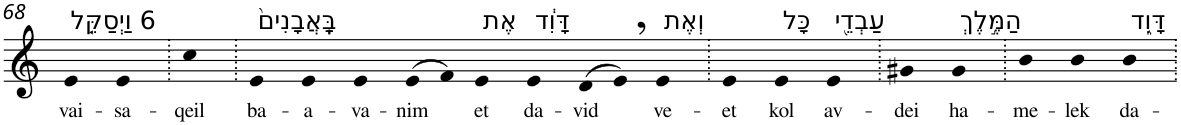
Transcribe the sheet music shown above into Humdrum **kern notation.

**kern	**text
*part1	*part1
*staff1	*staff1
*I"Piano	*
*I'Pno	*
!!LO:PB:g=z
*clefG2	*
*k[]	*
=68	=68
!LO:TX:a:t=6 וַיְסַקֵּ֤ל	!
!	!LO:LY:b
4e	vai-
!	!LO:LY:b
4e	-sa-
=69.	=69.
!	!LO:LY:b
4cc	-qeil
=70.	=70.
!LO:TX:a:t=בָּֽאֲבָנִים֙	!
!	!LO:LY:b
4e	ba-
!	!LO:LY:b
4e	-a-
!	!LO:LY:b
4e	-va-
!	!LO:LY:b
(>8e	-nim
8f)	.
!LO:TX:a:t=אֶת	!
!	!LO:LY:b
4e	et
!LO:TX:a:t=דָּוִ֔ד	!
!	!LO:LY:b
4e	da-
!	!LO:LY:b
(>8d	-vid
8e,)	.
!LO:TX:a:t=וְאֶת	!
!	!LO:LY:b
4e	ve-
=71.	=71.
!	!LO:LY:b
4e	-et
!LO:TX:a:t=כָּל	!
!	!LO:LY:b
4e	kol
!LO:TX:a:t=עַבְדֵ֖י	!
!	!LO:LY:b
4e	av-
=72.	=72.
!	!LO:LY:b
4g#X	-dei
!LO:TX:a:t=הַמֶּ֣לֶךְ	!
!	!LO:LY:b
4g#	ha-
=73.	=73.
!	!LO:LY:b
4b	-me-
!	!LO:LY:b
4b	-lek
!LO:TX:a:t=דָּוִ֑ד	!
!	!LO:LY:b
4b	da-
=.	=.
*-	*-
